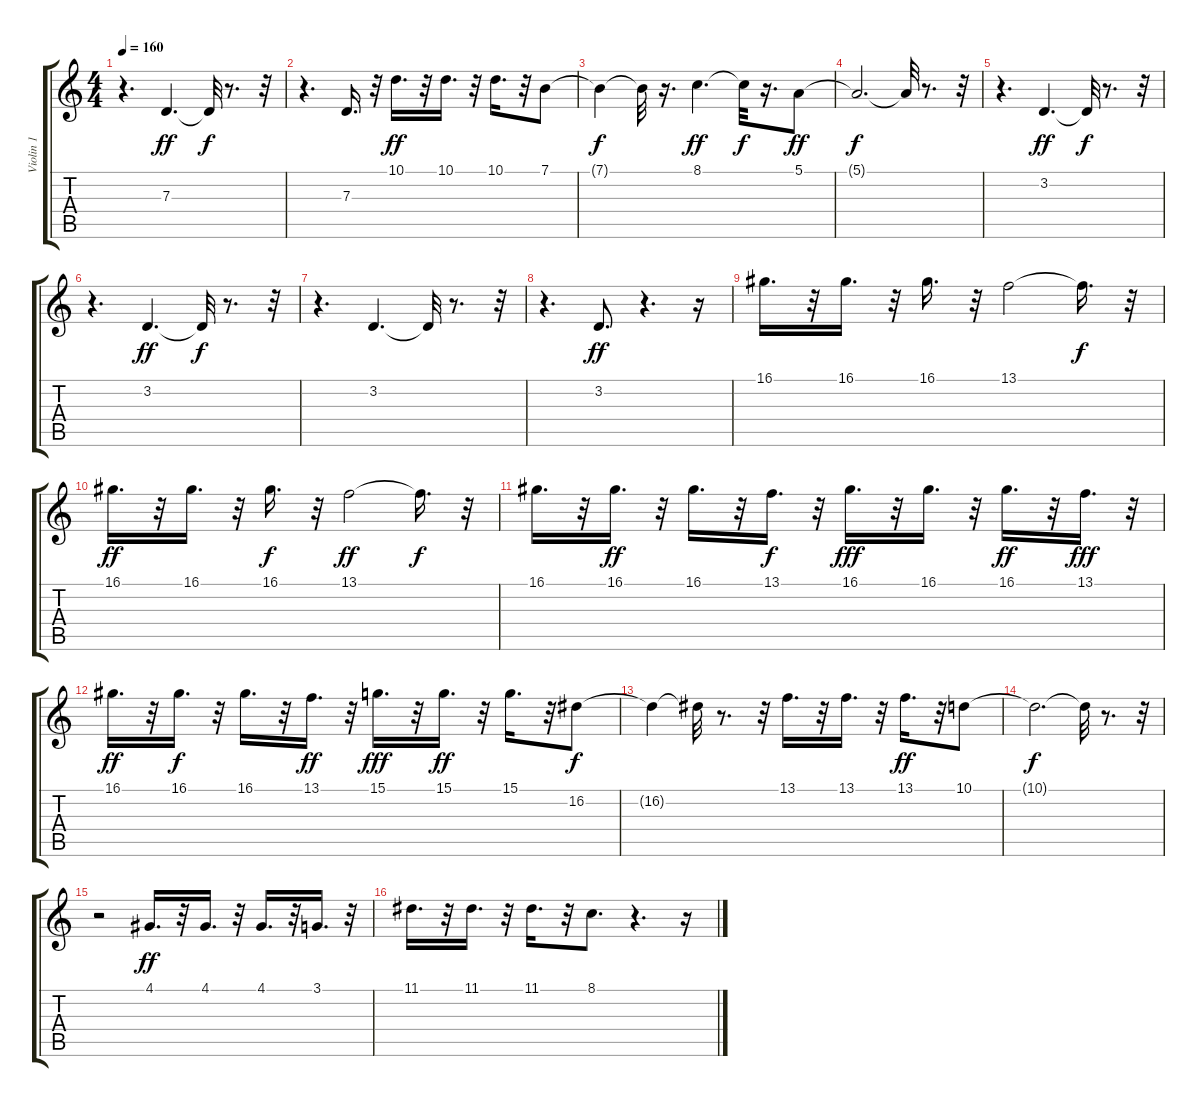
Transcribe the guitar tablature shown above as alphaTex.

\track ("Violin 1 " "Violin 1 ") {instrument violin}
\staff {score tabs}
\tuning (E4 B3 G3 D3 A2 E2) {hide}
\ts (4 4)
\tempo 160
\clef g2
\ks c
r.4{d dy f} 7.3.4{d dy ff} 7.3{t}.32{dy f} r.8{d} r.32 |
r.4{d} 7.3.16{d} r.32 10.1.16{d dy ff} r.32 10.1.16{d} r.32 10.1.16{d} r.32 7.1.8 |
7.1{t}.4{dy f} 7.1{t}.32 r.16{d} 8.1.4{d dy ff} 8.1{t}.32{dy f} r.16{d} 5.1.8{dy ff} |
5.1{t}.2{d dy f} 5.1{t}.32 r.8{d} r.32 |
r.4{d} 3.2.4{d dy ff} 3.2{t}.32{dy f} r.8{d} r.32 |
r.4{d} 3.2.4{d dy ff} 3.2{t}.32{dy f} r.8{d} r.32 |
r.4{d} 3.2.4{d} 3.2{t}.32 r.8{d} r.32 |
r.4{d} 3.2.8{d dy ff} r.4{d} r.16 |
16.1.16{d} r.32 16.1.16{d} r.32 16.1.16{d} r.32 13.1.2 13.1{t}.16{d dy f} r.32 |
16.1.16{d dy ff} r.32 16.1.16{d} r.32 16.1.16{d dy f} r.32 13.1.2{dy ff} 13.1{t}.16{d dy f} r.32 |
16.1.16{d} r.32 16.1.16{d dy ff} r.32 16.1.16{d} r.32 13.1.16{d dy f} r.32 16.1.16{d dy fff} r.32 16.1.16{d} r.32 16.1.16{d dy ff} r.32 13.1.16{d dy fff} r.32 |
16.1.16{d dy ff} r.32 16.1.16{d dy f} r.32 16.1.16{d} r.32 13.1.16{d dy ff} r.32 15.1.16{d dy fff} r.32 15.1.16{d dy ff} r.32 15.1.16{d} r.32 16.2.8{dy f} |
16.2{t}.4 16.2{t}.32 r.8{d} r.32 13.1.16{d} r.32 13.1.16{d} r.32 13.1.16{d dy ff} r.32 10.1.8 |
10.1{t}.2{d dy f} 10.1{t}.32 r.8{d} r.32 |
r.2 4.1.16{d dy ff volume 10} r.32 4.1.16{d} r.32 4.1.16{d} r.32 3.1.16{d} r.32 |
11.1.16{d} r.32 11.1.16{d} r.32 11.1.16{d} r.32 8.1.8{d} r.4{d} r.16
